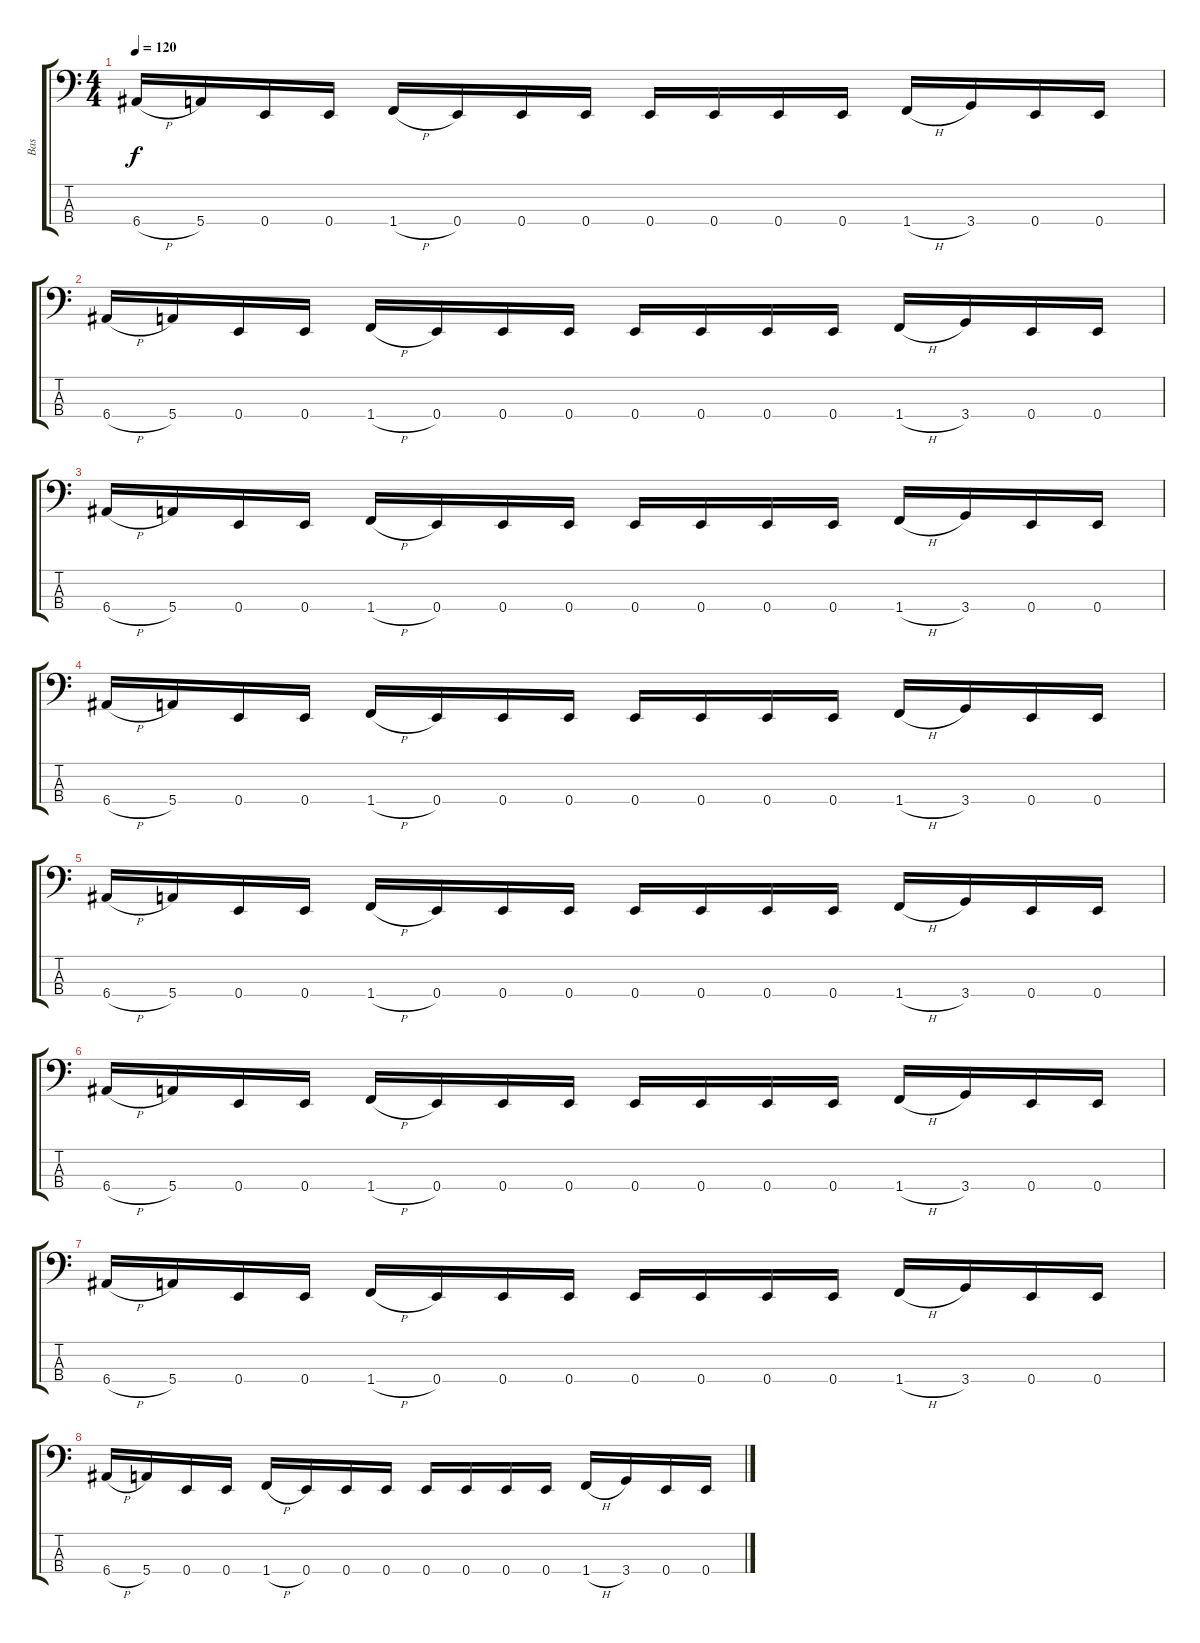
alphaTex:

\track ("Bas" "Bas") {instrument slapbass1}
\staff {score tabs}
\tuning (G2 D2 A1 E1) {hide}
\ts (4 4)
\tempo 120
\clef f4
\ks c
6.4{h}.16{dy f} 5.4.16 0.4.16 0.4.16 1.4{h}.16 0.4.16 0.4.16 0.4.16 0.4.16 0.4.16 0.4.16 0.4.16 1.4{h}.16 3.4.16 0.4.16 0.4.16 |
6.4{h}.16 5.4.16 0.4.16 0.4.16 1.4{h}.16 0.4.16 0.4.16 0.4.16 0.4.16 0.4.16 0.4.16 0.4.16 1.4{h}.16 3.4.16 0.4.16 0.4.16 |
6.4{h}.16 5.4.16 0.4.16 0.4.16 1.4{h}.16 0.4.16 0.4.16 0.4.16 0.4.16 0.4.16 0.4.16 0.4.16 1.4{h}.16 3.4.16 0.4.16 0.4.16 |
6.4{h}.16 5.4.16 0.4.16 0.4.16 1.4{h}.16 0.4.16 0.4.16 0.4.16 0.4.16 0.4.16 0.4.16 0.4.16 1.4{h}.16 3.4.16 0.4.16 0.4.16 |
6.4{h}.16 5.4.16 0.4.16 0.4.16 1.4{h}.16 0.4.16 0.4.16 0.4.16 0.4.16 0.4.16 0.4.16 0.4.16 1.4{h}.16 3.4.16 0.4.16 0.4.16 |
6.4{h}.16 5.4.16 0.4.16 0.4.16 1.4{h}.16 0.4.16 0.4.16 0.4.16 0.4.16 0.4.16 0.4.16 0.4.16 1.4{h}.16 3.4.16 0.4.16 0.4.16 |
6.4{h}.16 5.4.16 0.4.16 0.4.16 1.4{h}.16 0.4.16 0.4.16 0.4.16 0.4.16 0.4.16 0.4.16 0.4.16 1.4{h}.16 3.4.16 0.4.16 0.4.16 |
6.4{h}.16 5.4.16 0.4.16 0.4.16 1.4{h}.16 0.4.16 0.4.16 0.4.16 0.4.16 0.4.16 0.4.16 0.4.16 1.4{h}.16 3.4.16 0.4.16 0.4.16
